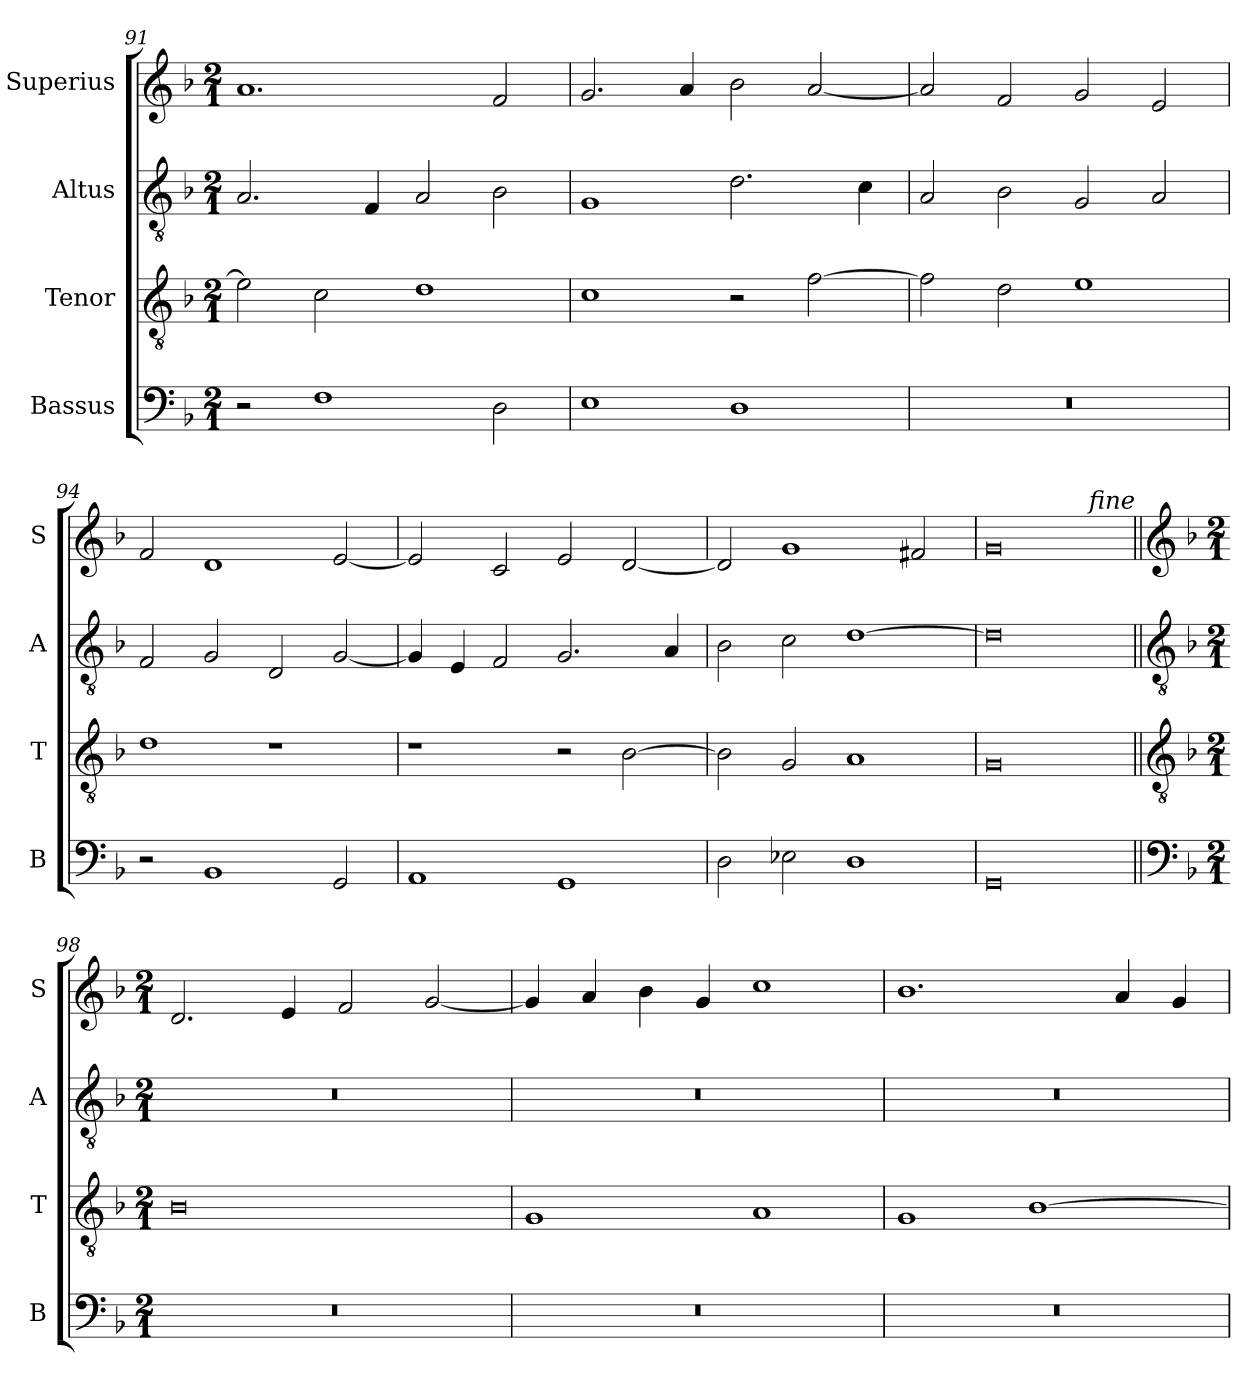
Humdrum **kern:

**kern	**kern	**kern	**kern
*part4	*part3	*part2	*part1
*staff4	*staff3	*staff2	*staff1
*I"Bassus	*I"Tenor	*I"Altus	*I"Superius
*I'B	*I'T	*I'A	*I'S
*clefF4	*clefGv2	*clefGv2	*clefG2
*k[b-]	*k[b-]	*k[b-]	*k[b-]
*M2/1	*M2/1	*M2/1	*M2/1
=91	=91	=91	=91
2r	2e-\]	2.A/	1.a
1F	2c\	.	.
.	.	4F/	.
.	1d	2A/	.
2D\	.	2B-\	2f/
=92	=92	=92	=92
1E	1c	1G	2.g/
.	.	.	4a/
1D	2r	2.d\	2b-\
.	[2f\	.	[2a/
.	.	4c\	.
=93	=93	=93	=93
0r	2f\]	2A/	2a/]
.	2d\	2B-\	2f/
.	1e	2G/	2g/
.	.	2A/	2e/
=94	=94	=94	=94
2r	1d	2F/	2f/
1BB-	.	2G/	1d
.	1r	2D/	.
2GG/	.	[2G/	[2e/
=95	=95	=95	=95
1AA	1r	4G/]	2e/]
.	.	4E/	.
.	.	2F/	2c/
1GG	2r	2.G/	2e/
.	[2B-\	.	[2d/
.	.	4A/	.
=96	=96	=96	=96
2D\	2B-\]	2B-\	2d/]
2E-X\	2G/	2c\	1g
1D	1A	[1d	.
.	.	.	2f#X/
=97	=97	=97	=97
0GG	0G	0d]	0g
!	!	!	!LO:TX:a:i:rj:t=fine
!!LO:LB:g=z
=98||	=98||	=98||	=98||
*clefF4	*clefGv2	*clefGv2	*clefG2
*k[b-]	*k[b-]	*k[b-]	*k[b-]
*M2/1	*M2/1	*M2/1	*M2/1
0r	0B-	0r	2.d/
.	.	.	4e/
.	.	.	2f/
.	.	.	[2g/
=99	=99	=99	=99
0r	1G	0r	4g/]
.	.	.	4a/
.	.	.	4b-\
.	.	.	4g/
.	1A	.	1cc
=100	=100	=100	=100
0r	1G	0r	1.b-
.	[1B-	.	.
.	.	.	4a/
.	.	.	4g/
=	=	=	=
*-	*-	*-	*-
